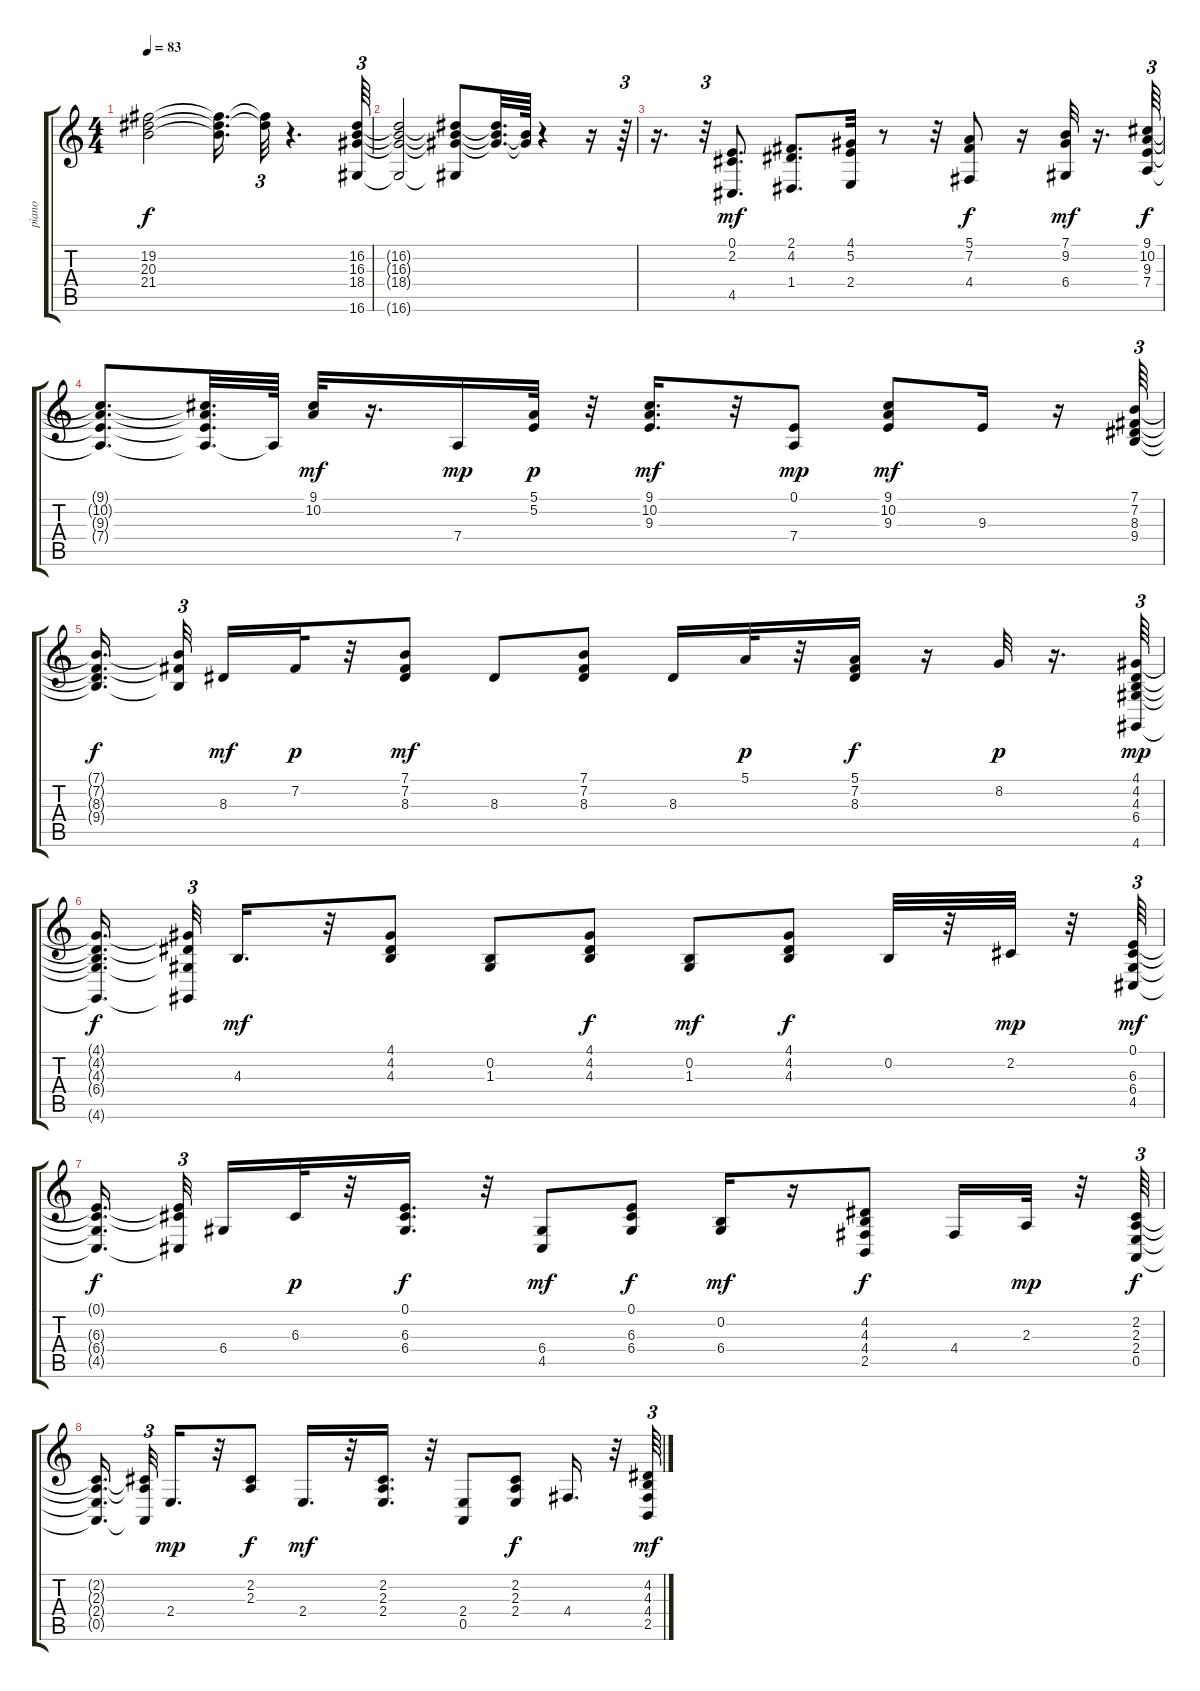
\track ("piano" "piano") {instrument acousticgrandpiano}
\staff {score tabs}
\tuning (E4 B3 G3 D3 A2 E2) {hide}
\ts (4 4)
\tempo 83
\clef g2
\ks c
(19.2{t} 20.3{t} 21.4{t}).2{dy f} (19.2{t} 20.3{t} 21.4{t}).16{d} (19.2{t} 20.3{t}).32{tu (3 2)} r.4{d} (16.2 16.3 18.4 16.6).64{tu (3 2)} |
(16.2{t} 16.3{t} 18.4{t} 16.6{t}).2 (16.2{t} 16.3{t} 18.4{t} 16.6{t}).8 (16.2{t} 16.3{t} 18.4{t}).32{d} (16.3{t} 18.4{t}).64 r.4 r.16 r.64{tu (3 2)} |
r.16{d} r.32{tu (3 2)} (0.1 2.2 4.5).8{d dy mf} (2.1 4.2 1.4).8{d} (4.1 5.2 2.4).32 r.8 r.32 (5.1 7.2 4.4).8{dy f} r.16 (7.1 9.2 6.4).32{dy mf} r.16{d} (9.1 10.2 9.3 7.4).64{tu (3 2) dy f} |
(9.1{t} 10.2{t} 9.3{t} 7.4{t}).8{d} (9.1{t} 10.2{t} 9.3{t} 7.4{t}).32{d} 7.4{t}.64 (9.1 10.2).32{dy mf} r.16{d} 7.4.16{dy mp} (5.1 5.2).32{dy p} r.32 (9.1 10.2 9.3).16{d dy mf} r.32 (0.1 7.4).8{dy mp} (9.1 10.2 9.3).8{dy mf} 9.3.16 r.16 (7.1 7.2 8.3 9.4).64{tu (3 2)} |
(7.1{t} 7.2{t} 8.3{t} 9.4{t}).16{d dy f beam splitsecondary} (7.1{t} 7.2{t} 9.4{t}).32{tu (3 2) beam splitsecondary} 8.3.16{dy mf} 7.2.32{dy p} r.32 (7.1 7.2 8.3).8{dy mf} 8.3.8 (7.1 7.2 8.3).8 8.3.16 5.1.32{dy p} r.32 (5.1 7.2 8.3).16{dy f} r.16 8.2.32{dy p} r.16{d} (4.1 4.2 4.3 6.4 4.6).64{tu (3 2) dy mp} |
(4.1{t} 4.2{t} 4.3{t} 6.4{t} 4.6{t}).16{d dy f beam splitsecondary} (4.1{t} 4.2{t} 6.4{t} 4.6{t}).32{tu (3 2)} 4.3.16{d dy mf} r.32 (4.1 4.2 4.3).8 (0.2 1.3).8 (4.1 4.2 4.3).8{dy f} (0.2 1.3).8{dy mf} (4.1 4.2 4.3).8{dy f} 0.2.32 r.32 2.2.32{dy mp} r.32 (0.1 6.3 6.4 4.5).64{tu (3 2) dy mf} |
(0.1{t} 6.3{t} 6.4{t} 4.5{t}).16{d dy f beam splitsecondary} (0.1{t} 6.3{t} 4.5{t}).32{tu (3 2) beam splitsecondary} 6.4.16 6.3.32{dy p} r.32 (0.1 6.3 6.4).16{d dy f} r.32 (6.4 4.5).8{dy mf} (0.1 6.3 6.4).8{dy f} (0.2 6.4).16{dy mf} r.16 (4.2 4.3 4.4 2.5).8{dy f} 4.4.16 2.3.32{dy mp} r.32 (2.2 2.3 2.4 0.5).64{tu (3 2) dy f} |
(2.2{t} 2.3{t} 2.4{t} 0.5{t}).16{d beam splitsecondary} (2.2{t} 2.3{t} 0.5{t}).32{tu (3 2)} 2.4.16{d dy mp} r.32 (2.2 2.3).8{dy f} 2.4.16{d dy mf} r.32 (2.2 2.3 2.4).16{d} r.32 (2.4 0.5).8 (2.2 2.3 2.4).8{dy f} 4.4.16{d} r.32 (4.2 4.3 4.4 2.5).64{tu (3 2) dy mf}
